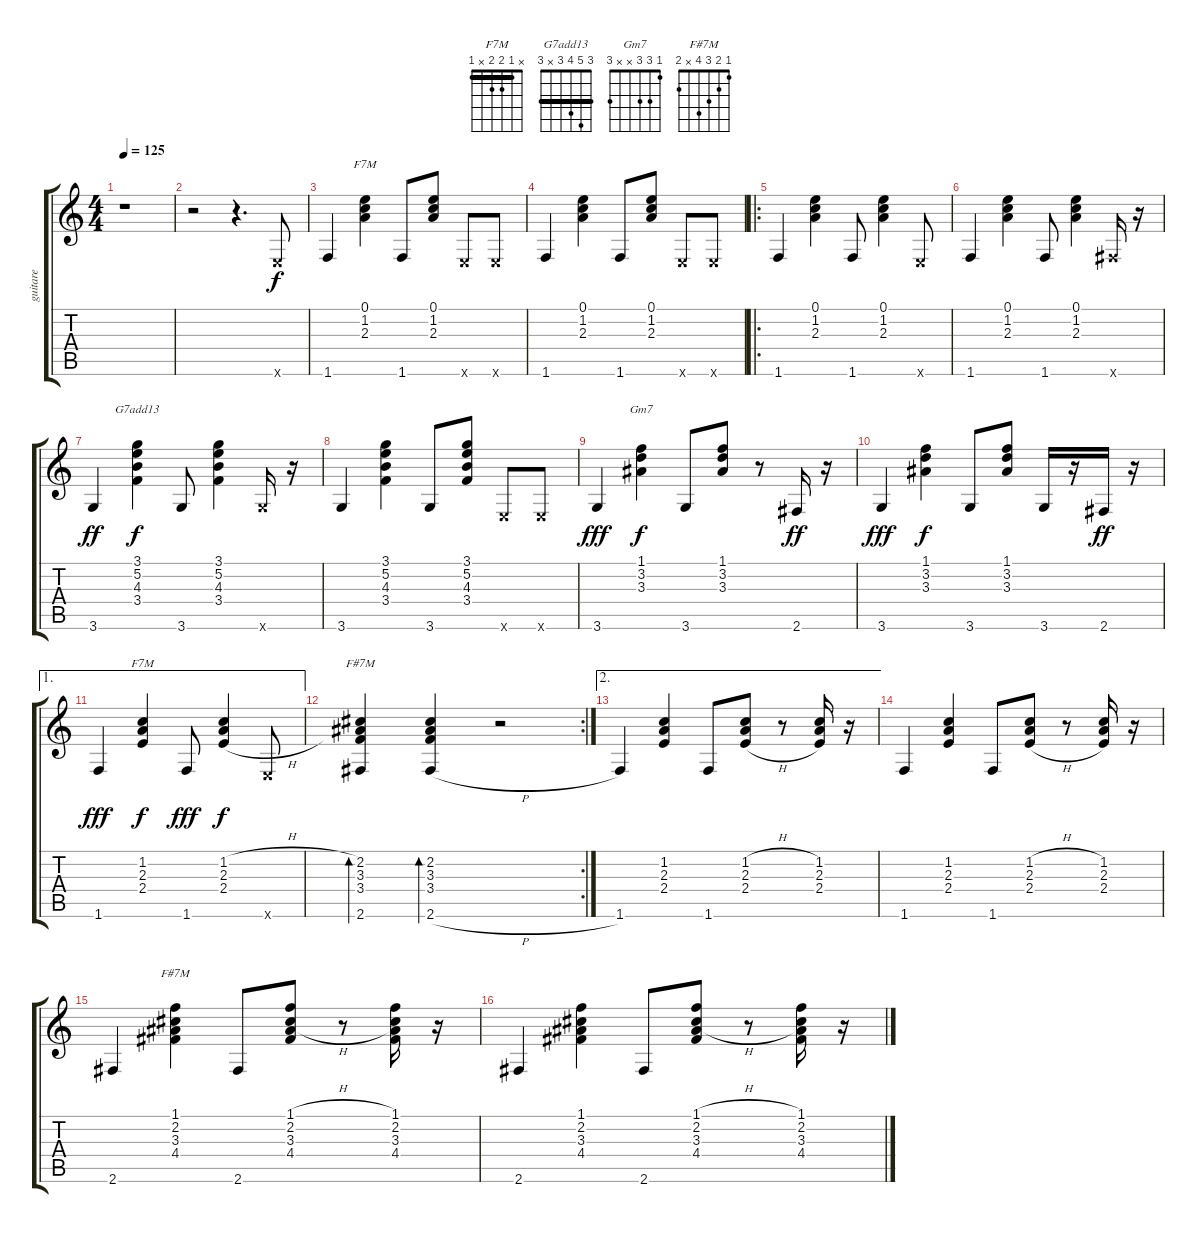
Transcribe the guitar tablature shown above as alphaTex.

\track ("guitare" "guitare") {instrument acousticguitarnylon}
\staff {score tabs}
\tuning (E4 B3 G3 D3 A2 E2) {hide}
\chord ("F7M" 0 1 2 x x 1)
\chord ("G7add13" 3 5 4 3 x 3) {barre 3}
\chord ("Gm7" 1 3 3 x x 3)
\chord ("F7M" x 1 2 2 x 1) {barre 1}
\chord ("F#7M" x 2 3 3 x 2)
\chord ("F#7M" 1 2 3 4 x 2)
\ts (4 4)
\tempo 125
\clef g2
\ks c
r.1{dy f instrument acousticguitarnylon} |
r.2 r.4{d} 0.6{x}.8 |
1.6.4 (0.1 1.2 2.3).4{ch "F7M"} 1.6.8 (0.1 1.2 2.3).8 0.6{x}.8 0.6{x}.8 |
1.6.4 (0.1 1.2 2.3).4 1.6.8 (0.1 1.2 2.3).8 0.6{x}.8 0.6{x}.8 |
\ro
1.6.4 (0.1 1.2 2.3).4 1.6.8 (0.1 1.2 2.3).4 0.6{x}.8 |
1.6.4 (0.1 1.2 2.3).4 1.6.8 (0.1 1.2 2.3).4 2.6{x}.16 r.16 |
3.6.4{dy ff} (3.1 5.2 4.3 3.4).4{ch "G7add13" dy f} 3.6.8 (3.1 5.2 4.3 3.4).4 3.6{x}.16 r.16 |
3.6.4 (3.1 5.2 4.3 3.4).4 3.6.8 (3.1 5.2 4.3 3.4).8 0.6{x}.8 0.6{x}.8 |
3.6.4{dy fff} (1.1 3.2 3.3).4{ch "Gm7" dy f} 3.6.8 (1.1 3.2 3.3).8 r.8 2.6.16{dy ff} r.16 |
3.6.4{dy fff} (1.1 3.2 3.3).4{dy f} 3.6.8 (1.1 3.2 3.3).8 3.6.16 r.16 2.6.16{dy ff} r.16 |
\ae 1
1.6.4{dy fff} (1.2 2.3 2.4).4{ch "F7M" dy f} 1.6.8{dy fff} (1.2{h} 2.3{h} 2.4{h}).4{dy f} 0.6{x}.8 |
\rc 2
(2.2 3.3 3.4 2.6).4{bd 480 ch "F#7M"} (2.2 3.3 3.4 2.6{h}).4{bd 480} r.2 |
\ae 2
1.6.4 (1.2 2.3 2.4).4 1.6.8 (1.2{h} 2.3{h} 2.4{h}).8 r.8 (1.2 2.3 2.4).16 r.16 |
1.6.4 (1.2 2.3 2.4).4 1.6.8 (1.2{h} 2.3{h} 2.4{h}).8 r.8 (1.2 2.3 2.4).16 r.16 |
2.6.4 (1.1 2.2 3.3 4.4).4{ch "F#7M"} 2.6.8 (1.1{h} 2.2{h} 3.3{h} 4.4).8 r.8 (1.1 2.2 3.3 4.4).16 r.16 |
2.6.4 (1.1 2.2 3.3 4.4).4 2.6.8 (1.1{h} 2.2{h} 3.3{h} 4.4).8 r.8 (1.1 2.2 3.3 4.4).16 r.16
